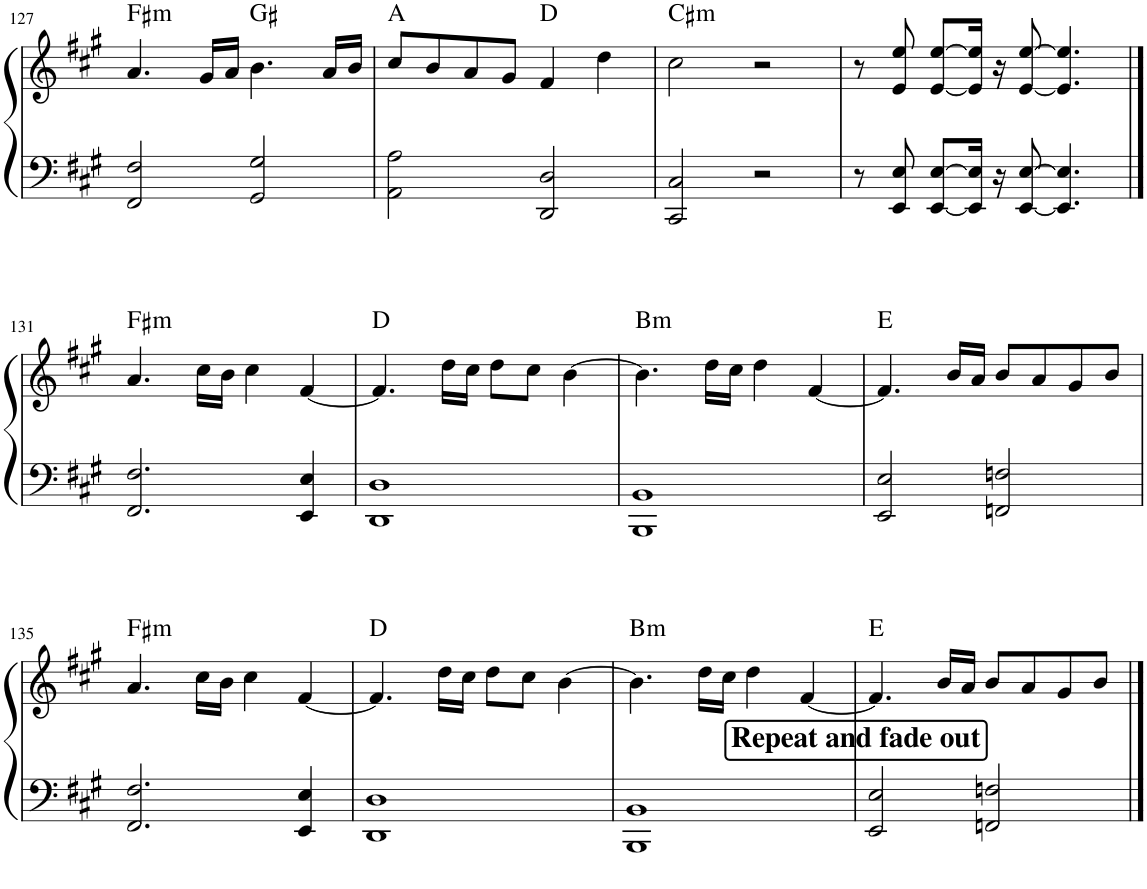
**kern	**kern	**harte
*part1	*part1	*part1
*staff2	*staff1	*
*I"Piano	*	*
*I'Pno.	*	*
!!LO:PB:g=z
*clefF4	*clefG2	*
*k[f#c#g#]	*k[f#c#g#]	*
*M4/4	*M4/4	*
=127	=127	=127
!	!	!LO:H:kt=m
2FF#/ 2F#/	4.a/	F#:min
.	16g#/LL	.
.	16a/JJ	.
2GG#/ 2G#/	4.b\	G#:maj
.	16a/LL	.
.	16b/JJ	.
=128	=128	=128
2AA\ 2A\	8cc#/L	A:maj
.	8b/	.
.	8a/	.
.	8g#/J	.
2DD/ 2D/	4f#/	D:maj
.	4dd\	.
=129	=129	=129
!	!	!LO:H:kt=m
2CC#/ 2C#/	2cc#\	C#:min
2r	2r	.
=130	=130	=130
8r	8r	.
8EE/ 8E/	8e/ 8ee/	.
[8EE/ [8E/L	[8e/ [8ee/L	.
16EE/] 16E/]Jk	16e/] 16ee/]Jk	.
16r	16r	.
[8EE/ [8E/	[8e/ [8ee/	.
4.EE/] 4.E/]	4.e/] 4.ee/]	.
!!LO:LB:g=z
==131	==131	==131
!	!	!LO:H:kt=m
2.FF#/ 2.F#/	4.a/	F#:min
.	16cc#\LL	.
.	16b\JJ	.
.	4cc#\	.
4EE/ 4E/	[4f#/	.
=132	=132	=132
1DD 1D	4.f#/]	D:maj
.	16dd\LL	.
.	16cc#\JJ	.
.	8dd\L	.
.	8cc#\J	.
.	[4b\	.
=133	=133	=133
!	!	!LO:H:kt=m
1BBB 1BB	4.b\]	B:min
.	16dd\LL	.
.	16cc#\JJ	.
.	4dd\	.
.	[4f#/	.
=134	=134	=134
2EE/ 2E/	4.f#/]	E:maj
.	16b/LL	.
.	16a/JJ	.
2FFn/ 2Fn/	8b/L	.
.	8a/	.
.	8g#/	.
.	8b/J	.
!!LO:LB:g=z
=135	=135	=135
!	!	!LO:H:kt=m
2.FF#/ 2.F#/	4.a/	F#:min
.	16cc#\LL	.
.	16b\JJ	.
.	4cc#\	.
4EE/ 4E/	[4f#/	.
=136	=136	=136
1DD 1D	4.f#/]	D:maj
.	16dd\LL	.
.	16cc#\JJ	.
.	8dd\L	.
.	8cc#\J	.
.	[4b\	.
=137	=137	=137
!	!	!LO:H:kt=m
1BBB 1BB	4.b\]	B:min
.	16dd\LL	.
.	16cc#\JJ	.
.	4dd\	.
.	[4f#/	.
!!LO:REH:place=s1:b:B:cj:fs=14:t=Repeat and fade out
=138	=138	=138
2EE/ 2E/	4.f#/]	E:maj
.	16b/LL	.
.	16a/JJ	.
2FFn/ 2Fn/	8b/L	.
.	8a/	.
.	8g#/	.
.	8b/J	.
==	==	==
*-	*-	*-
